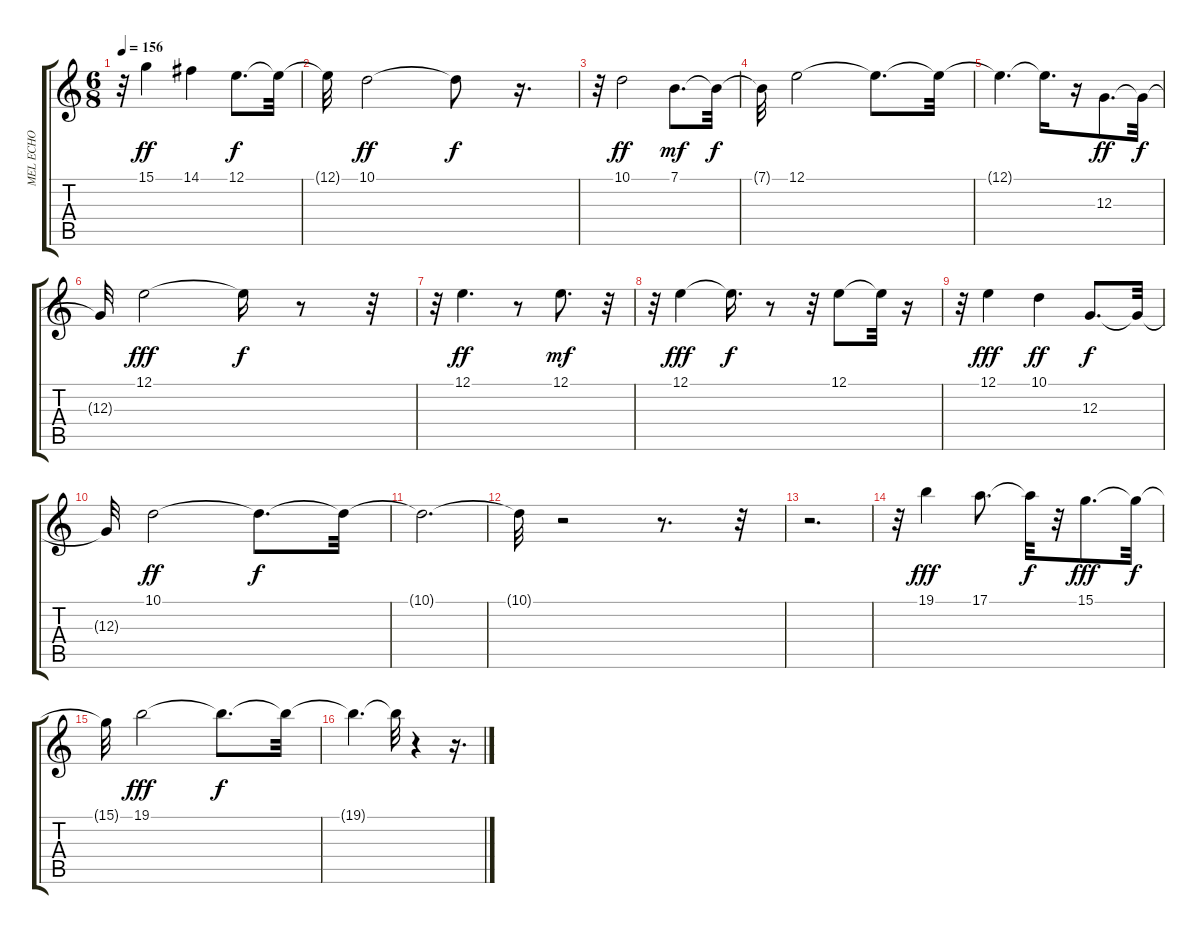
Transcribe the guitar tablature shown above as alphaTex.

\track ("MEL ECHO" "MEL ECHO") {instrument vibraphone}
\staff {score tabs}
\tuning (E4 B3 G3 D3 A2 E2) {hide}
\ts (6 8)
\tempo 156
\clef g2
\ks c
r.32{dy f} 15.1.4{dy ff} 14.1.4 12.1.8{d dy f} 12.1{t}.32 |
12.1{t}.32 10.1.2{dy ff} 10.1{t}.8{dy f} r.16{d} |
r.32 10.1.2{dy ff} 7.1.8{d dy mf} 7.1{t}.32{dy f} |
7.1{t}.32 12.1.2 12.1{t}.8{d} 12.1{t}.32 |
12.1{t}.4{d} 12.1{t}.16{d} r.16 12.3.8{d dy ff} 12.3{t}.32{dy f} |
12.3{t}.32 12.1.2{dy fff} 12.1{t}.16{dy f} r.8 r.32 |
r.32 12.1.4{d dy ff} r.8 12.1.8{d dy mf} r.32 |
r.32 12.1.4{dy fff} 12.1{t}.16{d dy f} r.8 r.32 12.1.8 12.1{t}.32 r.16 |
r.32 12.1.4{dy fff} 10.1.4{dy ff} 12.3.8{d dy f} 12.3{t}.32 |
12.3{t}.32 10.1.2{dy ff} 10.1{t}.8{d dy f} 10.1{t}.32 |
10.1{t}.2{d} |
10.1{t}.32 r.2 r.8{d} r.32 |
r.2{d} |
r.32 19.1.4{dy fff} 17.1.8{d} 17.1{t}.32{dy f} r.32 15.1.8{d dy fff} 15.1{t}.32{dy f} |
15.1{t}.32 19.1.2{dy fff} 19.1{t}.8{d dy f} 19.1{t}.32 |
19.1{t}.4{d} 19.1{t}.32 r.4 r.16{d}
